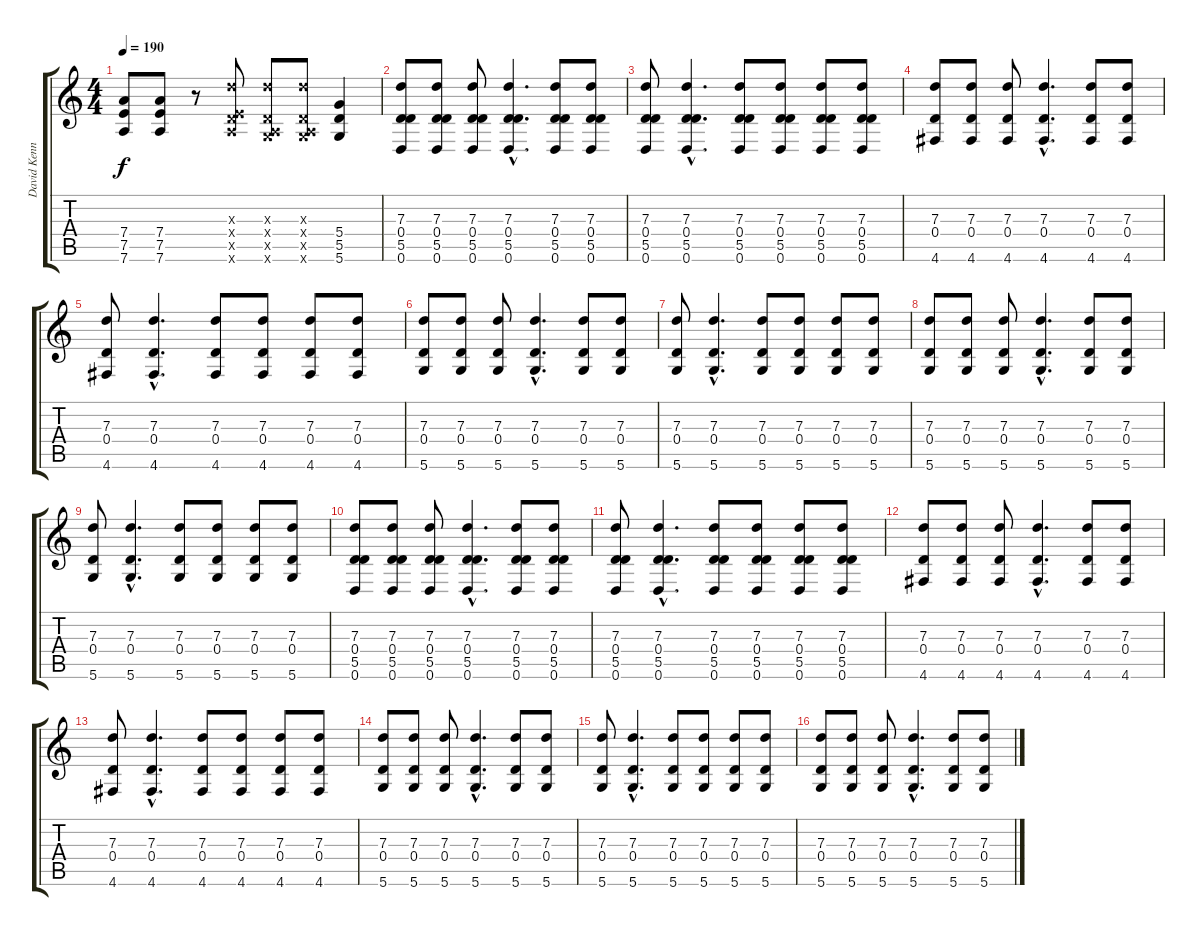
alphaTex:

\track ("David Kennedy" "David Kenn") {instrument distortionguitar}
\staff {score tabs}
\tuning (E4 B3 G3 D3 A2 D2) {hide}
\ts (4 4)
\tempo 190
\clef g2
\ks c
(7.4 7.5 7.6).8{dy f} (7.4 7.5 7.6).8 r.8 (7.3{x} 0.4{x} 7.5{x} 7.6{x}).8 (7.3{x} 0.4{x} 0.5{x} 5.6{x}).8 (7.3{x} 0.4{x} 0.5{x} 5.6{x}).8 (5.4 5.5 5.6).4 |
(7.3 0.4 5.5 0.6).8{volume 10 balance 4 instrument electricguitarclean} (7.3 0.4 5.5 0.6).8 (7.3 0.4 5.5 0.6).8 (7.3{hac} 0.4{hac} 5.5{hac} 0.6{hac}).4{d} (7.3 0.4 5.5 0.6).8 (7.3 0.4 5.5 0.6).8 |
(7.3 0.4 5.5 0.6).8 (7.3{hac} 0.4{hac} 5.5{hac} 0.6{hac}).4{d} (7.3 0.4 5.5 0.6).8 (7.3 0.4 5.5 0.6).8 (7.3 0.4 5.5 0.6).8 (7.3 0.4 5.5 0.6).8 |
(7.3 0.4 4.6).8 (7.3 0.4 4.6).8 (7.3 0.4 4.6).8 (7.3{hac} 0.4{hac} 4.6{hac}).4{d} (7.3 0.4 4.6).8 (7.3 0.4 4.6).8 |
(7.3 0.4 4.6).8 (7.3{hac} 0.4{hac} 4.6{hac}).4{d} (7.3 0.4 4.6).8 (7.3 0.4 4.6).8 (7.3 0.4 4.6).8 (7.3 0.4 4.6).8 |
(7.3 0.4 5.6).8 (7.3 0.4 5.6).8 (7.3 0.4 5.6).8 (7.3{hac} 0.4{hac} 5.6{hac}).4{d} (7.3 0.4 5.6).8 (7.3 0.4 5.6).8 |
(7.3 0.4 5.6).8 (7.3{hac} 0.4{hac} 5.6{hac}).4{d} (7.3 0.4 5.6).8 (7.3 0.4 5.6).8 (7.3 0.4 5.6).8 (7.3 0.4 5.6).8 |
(7.3 0.4 5.6).8 (7.3 0.4 5.6).8 (7.3 0.4 5.6).8 (7.3{hac} 0.4{hac} 5.6{hac}).4{d} (7.3 0.4 5.6).8 (7.3 0.4 5.6).8 |
(7.3 0.4 5.6).8 (7.3{hac} 0.4{hac} 5.6{hac}).4{d} (7.3 0.4 5.6).8 (7.3 0.4 5.6).8 (7.3 0.4 5.6).8 (7.3 0.4 5.6).8 |
(7.3 0.4 5.5 0.6).8 (7.3 0.4 5.5 0.6).8 (7.3 0.4 5.5 0.6).8 (7.3{hac} 0.4{hac} 5.5{hac} 0.6{hac}).4{d} (7.3 0.4 5.5 0.6).8 (7.3 0.4 5.5 0.6).8 |
(7.3 0.4 5.5 0.6).8 (7.3{hac} 0.4{hac} 5.5{hac} 0.6{hac}).4{d} (7.3 0.4 5.5 0.6).8 (7.3 0.4 5.5 0.6).8 (7.3 0.4 5.5 0.6).8 (7.3 0.4 5.5 0.6).8 |
(7.3 0.4 4.6).8 (7.3 0.4 4.6).8 (7.3 0.4 4.6).8 (7.3{hac} 0.4{hac} 4.6{hac}).4{d} (7.3 0.4 4.6).8 (7.3 0.4 4.6).8 |
(7.3 0.4 4.6).8 (7.3{hac} 0.4{hac} 4.6{hac}).4{d} (7.3 0.4 4.6).8 (7.3 0.4 4.6).8 (7.3 0.4 4.6).8 (7.3 0.4 4.6).8 |
(7.3 0.4 5.6).8 (7.3 0.4 5.6).8 (7.3 0.4 5.6).8 (7.3{hac} 0.4{hac} 5.6{hac}).4{d} (7.3 0.4 5.6).8 (7.3 0.4 5.6).8 |
(7.3 0.4 5.6).8 (7.3{hac} 0.4{hac} 5.6{hac}).4{d} (7.3 0.4 5.6).8 (7.3 0.4 5.6).8 (7.3 0.4 5.6).8 (7.3 0.4 5.6).8 |
(7.3 0.4 5.6).8 (7.3 0.4 5.6).8 (7.3 0.4 5.6).8 (7.3{hac} 0.4{hac} 5.6{hac}).4{d} (7.3 0.4 5.6).8 (7.3 0.4 5.6).8
